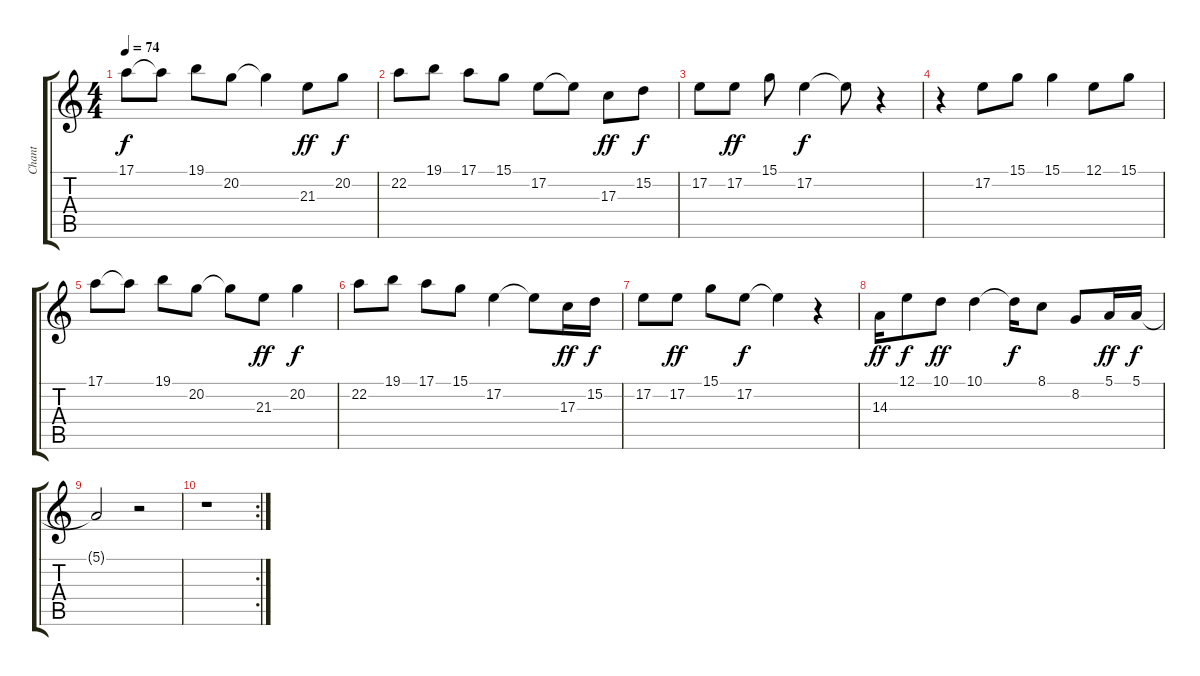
\track ("Chant" "Chant") {instrument choiraahs}
\staff {score tabs}
\tuning (E4 B3 G3 D3 A2 E2) {hide}
\ts (4 4)
\tempo 74
\clef g2
\ks c
17.1.8{dy f} 17.1{t}.8 19.1.8 20.2.8 20.2{t}.4 21.3.8{dy ff} 20.2.8{dy f} |
22.2.8 19.1.8 17.1.8 15.1.8 17.2.8 17.2{t}.8 17.3.8{dy ff} 15.2.8{dy f} |
17.2.8 17.2.8{dy ff} 15.1.8 17.2.4{dy f} 17.2{t}.8 r.4 |
r.4 17.2.8 15.1.8 15.1.4 12.1.8 15.1.8 |
17.1.8 17.1{t}.8 19.1.8 20.2.8 20.2{t}.8 21.3.8{dy ff} 20.2.4{dy f} |
22.2.8 19.1.8 17.1.8 15.1.8 17.2.4 17.2{t}.8 17.3.16{dy ff} 15.2.16{dy f} |
17.2.8 17.2.8{dy ff} 15.1.8 17.2.8{dy f} 17.2{t}.4 r.4 |
14.3.16{dy ff} 12.1.8{dy f} 10.1.8{dy ff} 10.1.4 10.1{t}.16{dy f} 8.1.8 8.2.8 5.1.16{dy ff} 5.1.16{dy f} |
5.1{t}.2 r.2 |
\rc 2
r.1
